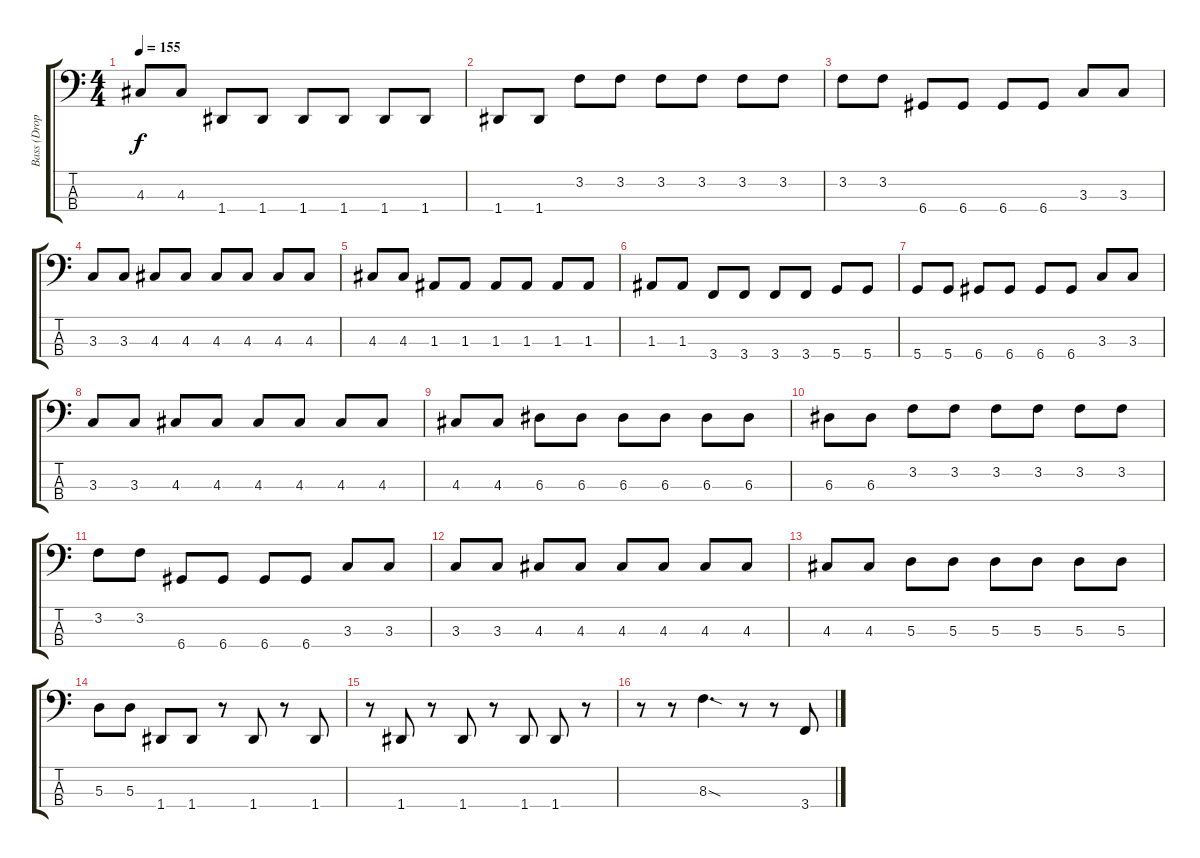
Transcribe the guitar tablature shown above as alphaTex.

\track ("Bass (Dropped D)" "Bass (Drop") {instrument electricbassfinger}
\staff {score tabs}
\tuning (G2 D2 A1 D1) {hide}
\ts (4 4)
\tempo 155
\clef f4
\ks c
4.3.8{dy f} 4.3.8 1.4.8 1.4.8 1.4.8 1.4.8 1.4.8 1.4.8 |
1.4.8 1.4.8 3.2.8 3.2.8 3.2.8 3.2.8 3.2.8 3.2.8 |
3.2.8 3.2.8 6.4.8 6.4.8 6.4.8 6.4.8 3.3.8 3.3.8 |
3.3.8 3.3.8 4.3.8 4.3.8 4.3.8 4.3.8 4.3.8 4.3.8 |
4.3.8 4.3.8 1.3.8 1.3.8 1.3.8 1.3.8 1.3.8 1.3.8 |
1.3.8 1.3.8 3.4.8 3.4.8 3.4.8 3.4.8 5.4.8 5.4.8 |
5.4.8 5.4.8 6.4.8 6.4.8 6.4.8 6.4.8 3.3.8 3.3.8 |
3.3.8 3.3.8 4.3.8 4.3.8 4.3.8 4.3.8 4.3.8 4.3.8 |
4.3.8 4.3.8 6.3.8 6.3.8 6.3.8 6.3.8 6.3.8 6.3.8 |
6.3.8 6.3.8 3.2.8 3.2.8 3.2.8 3.2.8 3.2.8 3.2.8 |
3.2.8 3.2.8 6.4.8 6.4.8 6.4.8 6.4.8 3.3.8 3.3.8 |
3.3.8 3.3.8 4.3.8 4.3.8 4.3.8 4.3.8 4.3.8 4.3.8 |
4.3.8 4.3.8 5.3.8 5.3.8 5.3.8 5.3.8 5.3.8 5.3.8 |
5.3.8 5.3.8 1.4.8 1.4.8 r.8 1.4.8 r.8 1.4.8 |
r.8 1.4.8 r.8 1.4.8 r.8 1.4.8 1.4.8 r.8 |
r.8 r.8 8.3{sod}.4{d} r.8 r.8 3.4.8
